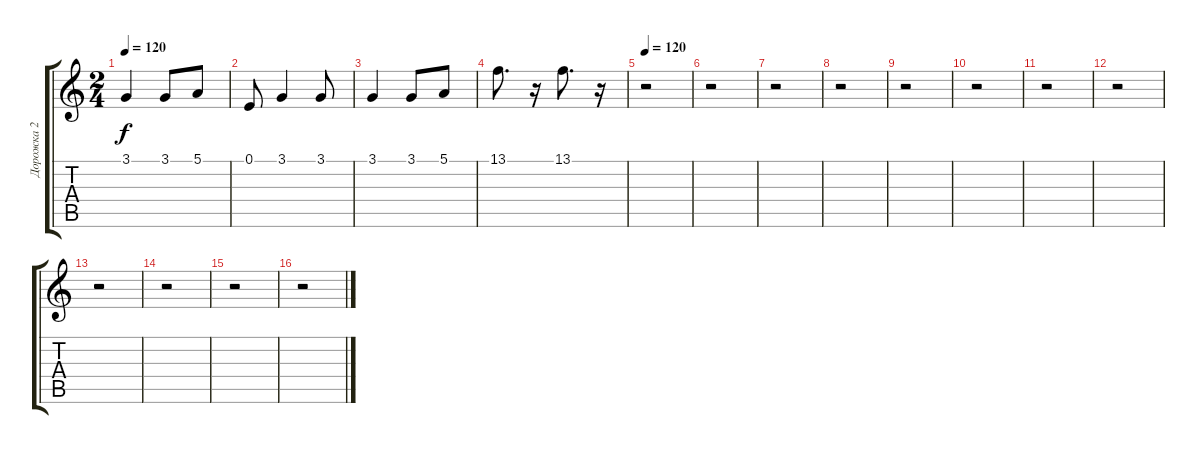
\track ("Дорожка 2" "Дорожка 2") {instrument tangoaccordion}
\staff {score tabs}
\tuning (E4 B3 G3 D3 A2 E2) {hide}
\ts (2 4)
\tempo 120
\clef g2
\ks c
3.1.4{dy f} 3.1.8 5.1.8 |
0.1.8 3.1.4 3.1.8 |
3.1.4 3.1.8 5.1.8 |
13.1.8{d} r.16 13.1.8{d} r.16 |
\tempo 120
r.2 |
r.2 |
r.2 |
r.2 |
r.2 |
r.2 |
r.2 |
r.2 |
r.2 |
r.2 |
r.2 |
r.2
